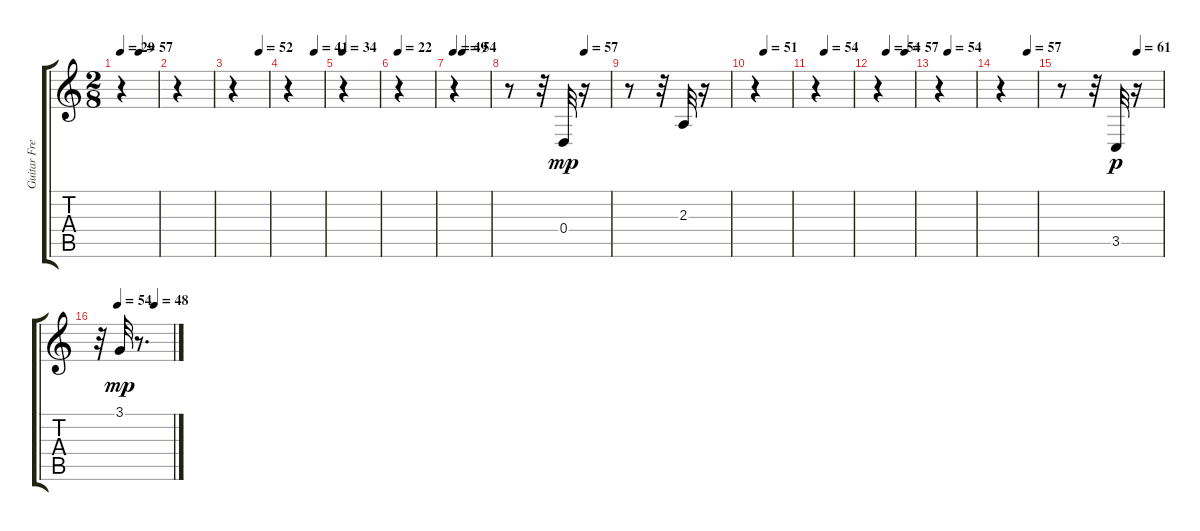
\track ("Guitar Fret Noise" "Guitar Fre") {instrument guitarfretnoise}
\staff {score tabs}
\tuning (E4 B3 G3 D3 A2 E2) {hide}
\ts (2 8)
\tempo 29
\tempo (57 0.5)
\clef g2
\ks c
r.4{dy mp} |
r.4 |
\tempo (52 0.75)
r.4 |
\tempo (41 0.75)
r.4 |
\tempo 34
r.4 |
\tempo 22
r.4 |
\tempo 49
\tempo (54 0.25)
r.4 |
\tempo (57 0.75)
r.8 r.32 0.4.32 r.16 |
r.8 r.32 2.3.32 r.16 |
\tempo (51 0.25)
r.4 |
\tempo (54 0.25)
r.4 |
\tempo (54 0.25)
\tempo (57 0.75)
r.4 |
\tempo (54 0.25)
r.4 |
\tempo (57 0.75)
r.4 |
\tempo (61 0.75)
r.8 r.32 3.5.32{dy p} r.16 |
\tempo (54 0.25)
\tempo (48 0.75)
r.32 3.1.32{dy mp} r.8{d}
